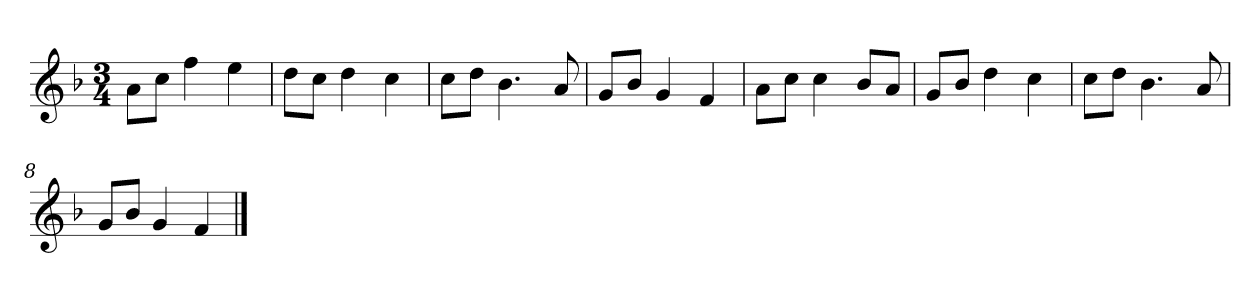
**kern
*part1
*staff1
*clefG2
*k[b-]
*F:
*M3/4
=
8a\L
8cc\J
4ff
4ee
=2
8dd\L
8cc\J
4dd
4cc
=3
8cc\L
8dd\J
4.b-
8a
=4
8g/L
8b-/J
4g
4f
=5y
8a\L
8cc\J
4cc
8b-/L
8a/J
=6
8g/L
8b-/J
4dd
4cc
=7
8cc\L
8dd\J
4.b-
8a
=8
8g/L
8b-/J
4g
4f
==
*-
